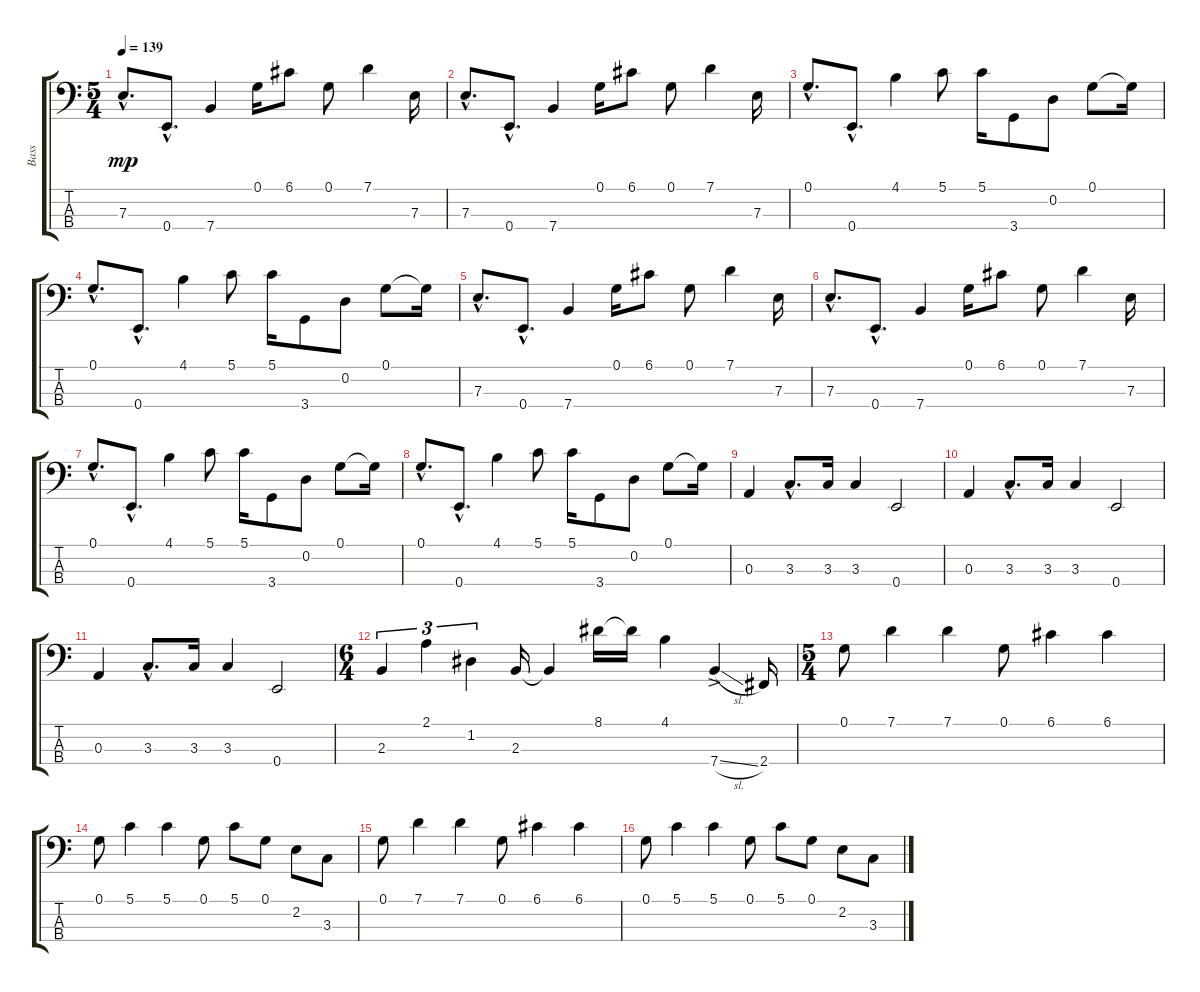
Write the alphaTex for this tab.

\track ("Bass" "Bass") {instrument acousticbass}
\staff {score tabs}
\tuning (G2 D2 A1 E1) {hide}
\ts (5 4)
\tempo 139
\clef f4
\ks c
7.3{hac}.8{d dy mp} 0.4{hac}.8{d} 7.4.4 0.1.16 6.1.8 0.1.8 7.1.4 7.3.16 |
7.3{hac}.8{d} 0.4{hac}.8{d} 7.4.4 0.1.16 6.1.8 0.1.8 7.1.4 7.3.16 |
0.1{hac}.8{d} 0.4{hac}.8{d} 4.1.4 5.1.8 5.1.16 3.4.8 0.2.8 0.1.8 0.1{t}.16 |
0.1{hac}.8{d} 0.4{hac}.8{d} 4.1.4 5.1.8 5.1.16 3.4.8 0.2.8 0.1.8 0.1{t}.16 |
7.3{hac}.8{d} 0.4{hac}.8{d} 7.4.4 0.1.16 6.1.8 0.1.8 7.1.4 7.3.16 |
7.3{hac}.8{d} 0.4{hac}.8{d} 7.4.4 0.1.16 6.1.8 0.1.8 7.1.4 7.3.16 |
0.1{hac}.8{d} 0.4{hac}.8{d} 4.1.4 5.1.8 5.1.16 3.4.8 0.2.8 0.1.8 0.1{t}.16 |
0.1{hac}.8{d} 0.4{hac}.8{d} 4.1.4 5.1.8 5.1.16 3.4.8 0.2.8 0.1.8 0.1{t}.16 |
0.3.4 3.3{hac}.8{d} 3.3.16 3.3.4 0.4.2 |
0.3.4 3.3{hac}.8{d} 3.3.16 3.3.4 0.4.2 |
0.3.4 3.3{hac}.8{d} 3.3.16 3.3.4 0.4.2 |
\ts (6 4)
2.3.4{tu (3 2)} 2.1.4{tu (3 2)} 1.2.4{tu (3 2)} 2.3.16 2.3{t}.4 8.1.16 8.1{t}.16 4.1.4 7.4{sl ac}.4 2.4.16 |
\ts (5 4)
0.1.8 7.1.4 7.1.4 0.1.8 6.1.4 6.1.4 |
0.1.8 5.1.4 5.1.4 0.1.8 5.1.8 0.1.8 2.2.8 3.3.8 |
0.1.8 7.1.4 7.1.4 0.1.8 6.1.4 6.1.4 |
0.1.8 5.1.4 5.1.4 0.1.8 5.1.8 0.1.8 2.2.8 3.3.8
